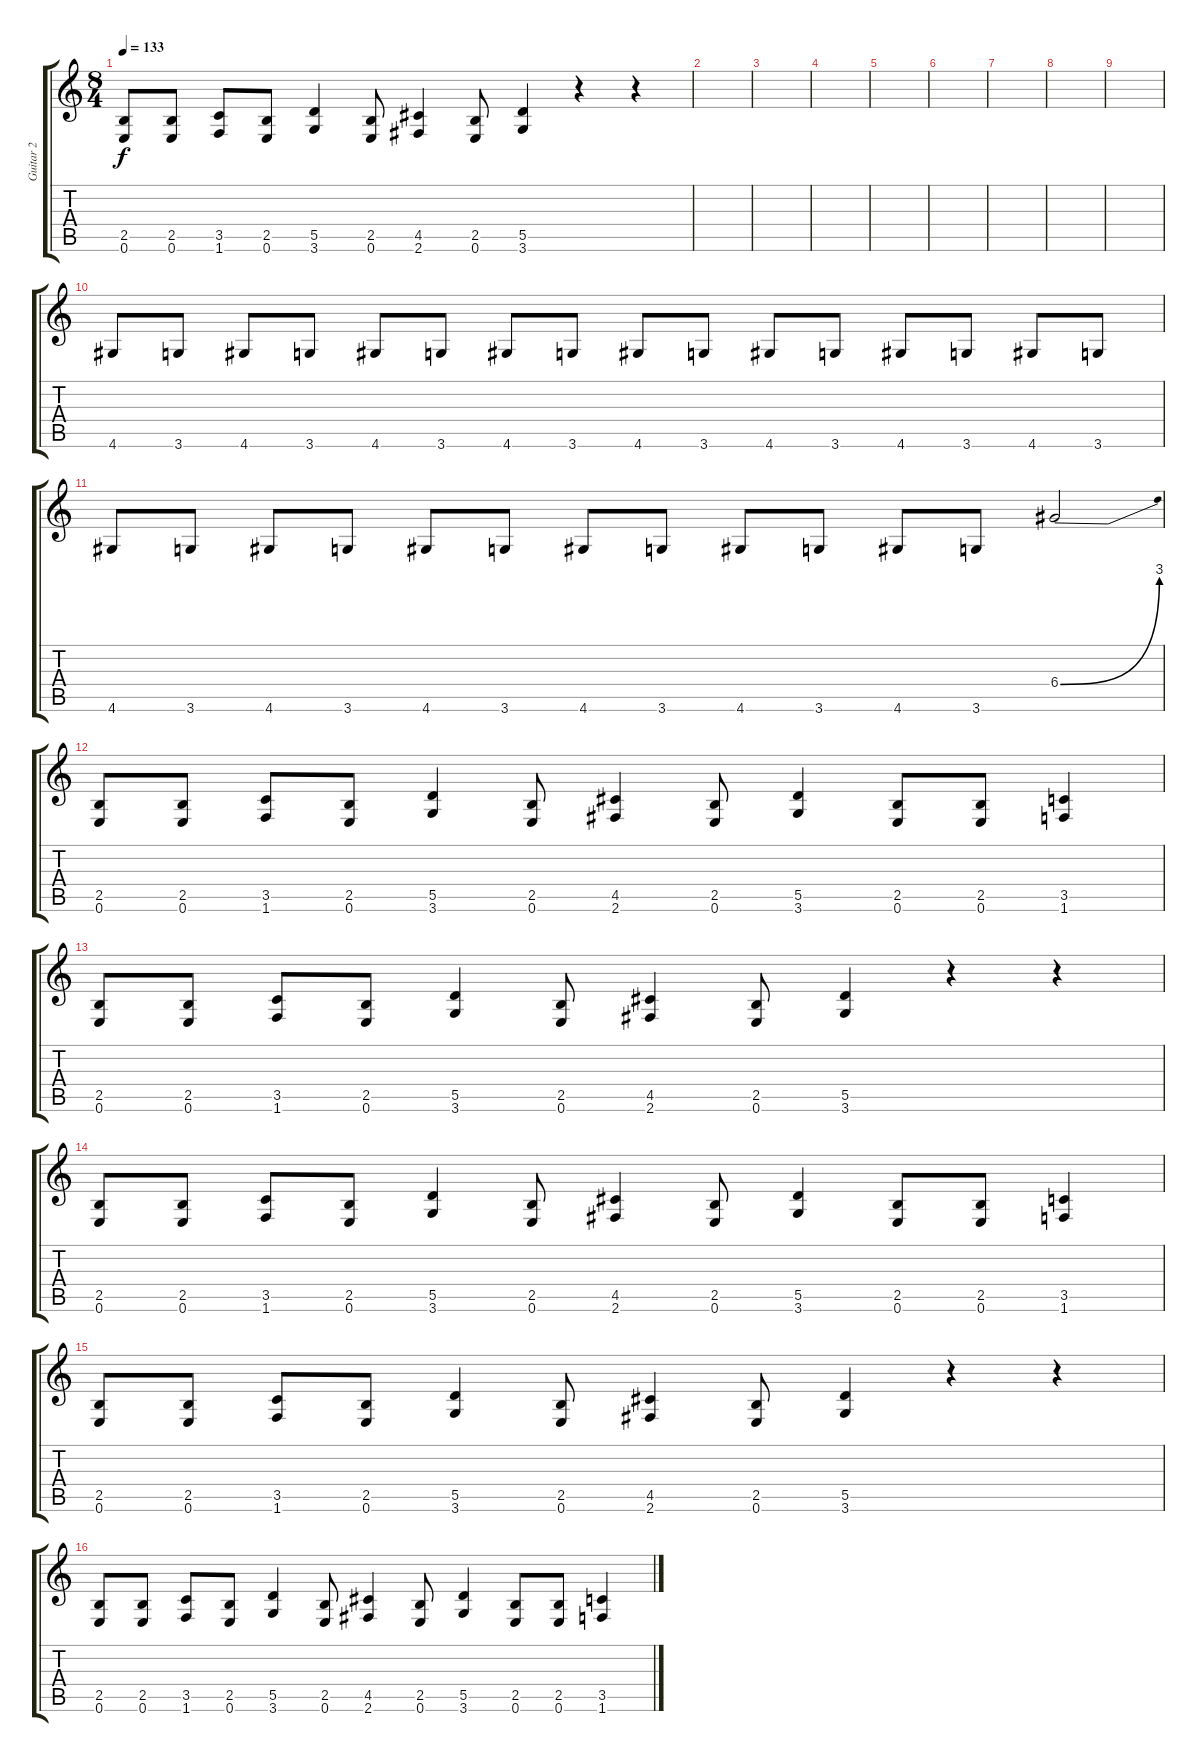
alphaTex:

\track ("Guitar 2" "Guitar 2") {instrument overdrivenguitar}
\staff {score tabs}
\tuning (E4 B3 G3 D3 A2 E2) {hide}
\ts (8 4)
\tempo 133
\clef g2
\ks c
(2.5 0.6).8{dy f} (2.5 0.6).8 (3.5 1.6).8 (2.5 0.6).8 (5.5 3.6).4 (2.5 0.6).8 (4.5 2.6).4 (2.5 0.6).8 (5.5 3.6).4 r.4 r.4 |
|
|
|
|
|
|
|
|
4.6.8 3.6.8 4.6.8 3.6.8 4.6.8 3.6.8 4.6.8 3.6.8 4.6.8 3.6.8 4.6.8 3.6.8 4.6.8 3.6.8 4.6.8 3.6.8 |
4.6.8 3.6.8 4.6.8 3.6.8 4.6.8 3.6.8 4.6.8 3.6.8 4.6.8 3.6.8 4.6.8 3.6.8 6.4{be (bend 0 0 60 12)}.2 |
(2.5 0.6).8 (2.5 0.6).8 (3.5 1.6).8 (2.5 0.6).8 (5.5 3.6).4 (2.5 0.6).8 (4.5 2.6).4 (2.5 0.6).8 (5.5 3.6).4 (2.5 0.6).8 (2.5 0.6).8 (3.5 1.6).4 |
(2.5 0.6).8 (2.5 0.6).8 (3.5 1.6).8 (2.5 0.6).8 (5.5 3.6).4 (2.5 0.6).8 (4.5 2.6).4 (2.5 0.6).8 (5.5 3.6).4 r.4 r.4 |
(2.5 0.6).8 (2.5 0.6).8 (3.5 1.6).8 (2.5 0.6).8 (5.5 3.6).4 (2.5 0.6).8 (4.5 2.6).4 (2.5 0.6).8 (5.5 3.6).4 (2.5 0.6).8 (2.5 0.6).8 (3.5 1.6).4 |
(2.5 0.6).8 (2.5 0.6).8 (3.5 1.6).8 (2.5 0.6).8 (5.5 3.6).4 (2.5 0.6).8 (4.5 2.6).4 (2.5 0.6).8 (5.5 3.6).4 r.4 r.4 |
(2.5 0.6).8 (2.5 0.6).8 (3.5 1.6).8 (2.5 0.6).8 (5.5 3.6).4 (2.5 0.6).8 (4.5 2.6).4 (2.5 0.6).8 (5.5 3.6).4 (2.5 0.6).8 (2.5 0.6).8 (3.5 1.6).4
